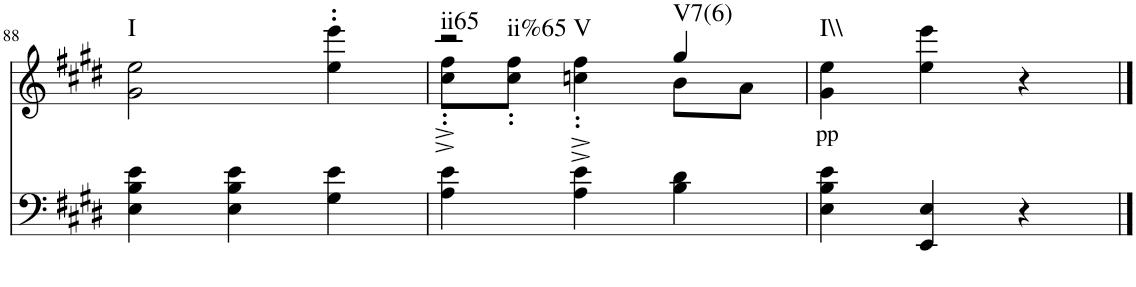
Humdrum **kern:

**kern	**kern	**text	**harte
*part2	*part1	*part1	*part1
*staff2	*staff1	*staff1	*
*I"piano	*I"piano	*	*
*I'Pno	*I'Pno	*	*
!!LO:PB:g=z
*clefF4	*clefG2	*	*
*k[f#c#g#d#]	*k[f#c#g#d#]	*	*
*E:	*E:	*	*
*M3/4	*M3/4	*	*
=88	=88	=88	=88
!	!	!	!LO:H:kt=I
4E\ 4B\ 4e\	2g#\ 2ee\	.	N
4E\ 4B\ 4e\	.	.	.
4G#\ 4e\	4ee\' 4eee\'	.	.
=89	=89	=89	=89
*	*^	*	*
!	!	!	!	!LO:H:n=1:kt=ii65
!	!	!	!	!LO:H:n=2:kt=ii%65
!	!	!	!	!LO:H:n=3:kt=V
4A\ 4e\	2r	8cc#\'^ 8ff#\'^L	.	N N N
.	.	8cc#\' 8ff#\'J	.	.
4A\^ 4e\^	.	4ccn\' 4ff#\'	.	.
!	!	!	!	!LO:H:kt=V7(6)
4B\ 4d#\	4gg#/	8b\L	.	N
.	.	8a\J	.	.
=90	=90	=90	=90	=90
!	!	!	!LO:LY:b	!LO:H:kt=I\\
*	*v	*v	*	*
4E\ 4B\ 4e\	4g#\ 4ee\	pp	N
4EE/ 4E/	4ee\ 4eee\	.	.
4r	4r	.	.
==	==	==	==
*-	*-	*-	*-
